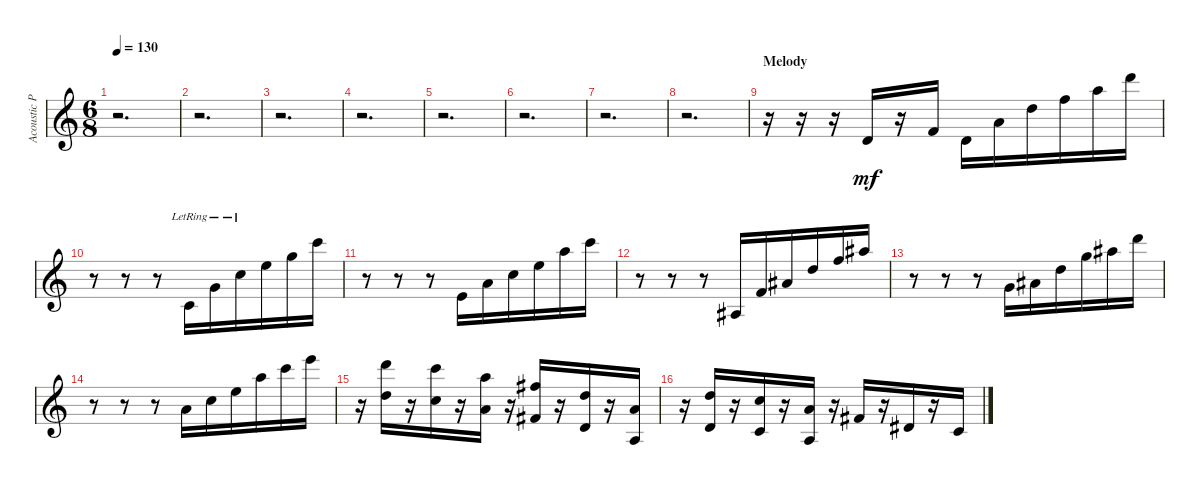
\track ("Acoustic Piano (Staff 1)" "Acoustic P") {instrument acousticgrandpiano}
\staff {score}
\tuning (E4 B3 G3 D3 A2 E2 B1) {hide}
\ts (6 8)
\tempo 130
\clef g2
\ks c
r.2{d dy f} |
r.2{d} |
r.2{d} |
r.2{d} |
r.2{d} |
r.2{d} |
r.2{d} |
r.2{d} |
\section ("" "Melody")
r.16 r.16 r.16 3.2.16{dy mf} r.16 1.1.16 3.2.16 5.1.16 10.1.16 13.1.16 17.1.16 22.1.16 |
r.8 r.8 r.8 1.2{lr}.16 3.1{lr}.16 8.1{lr}.16 12.1.16 15.1.16 20.1.16 |
r.8 r.8 r.8 0.1.16 5.1.16 8.1.16 12.1.16 17.1.16 20.1.16 |
r.8 r.8 r.8 3.3.16 1.1.16 6.1.16 10.1.16 13.1.16 18.1.16 |
r.8 r.8 r.8 3.1.16 6.1.16 10.1.16 15.1.16 18.1.16 22.1.16 |
r.8 r.8 r.8 5.1.16 8.1.16 12.1.16 17.1.16 20.1.16 24.1.16 |
r.16 (22.1 15.2).16 r.16 (20.1 13.2).16 r.16 (17.1 10.2).16 r.16 (14.1 7.2).16 r.16 (10.1 3.2).16 r.16 (5.1 2.3).16 |
r.16 (10.1 3.2).16 r.16 (8.1 1.2).16 r.16 (5.1 2.3).16 r.16 2.1.16 r.16 4.2.16 r.16 1.2.16
